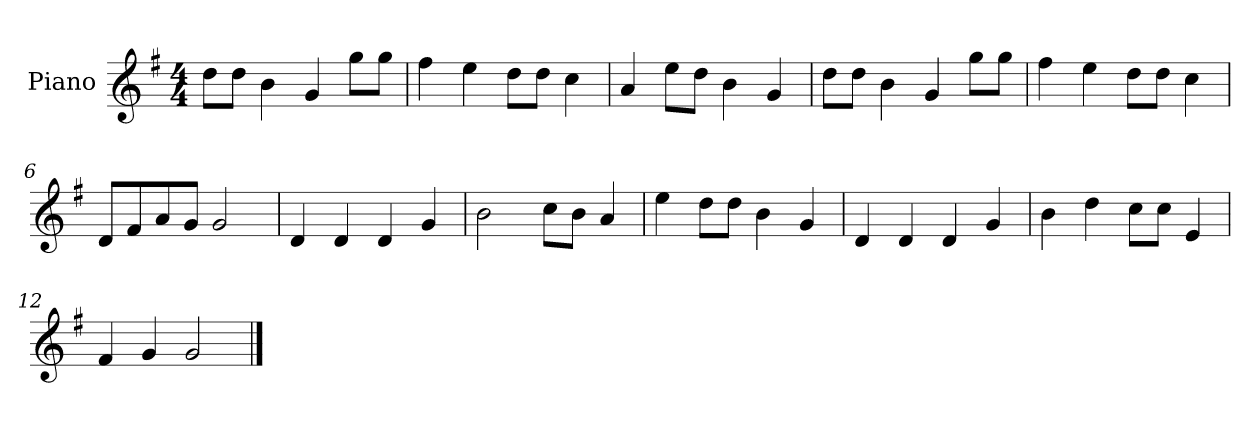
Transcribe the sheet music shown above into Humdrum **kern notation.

**kern
*part1
*staff1
*I"Piano
*I'P-no
*clefG2
*k[f#]
*M4/4
*MM90
=1
8dd\L
8dd\J
4b\
4g/
8gg\L
8gg\J
=2
4ff#\
4ee\
8dd\L
8dd\J
4cc\
=3
4a/
8ee\L
8dd\J
4b\
4g/
=4
8dd\L
8dd\J
4b\
4g/
8gg\L
8gg\J
=5
4ff#\
4ee\
8dd\L
8dd\J
4cc\
=6
8d/L
8f#/
8a/
8g/J
2g/
=7
4d/
4d/
4d/
4g/
!!LO:LB:g=z
=8
2b\
8cc\L
8b\J
4a/
=9
4ee\
8dd\L
8dd\J
4b\
4g/
=10
4d/
4d/
4d/
4g/
=11
4b\
4dd\
8cc\L
8cc\J
4e/
=12
4f#/
4g/
2g/
==
*-
